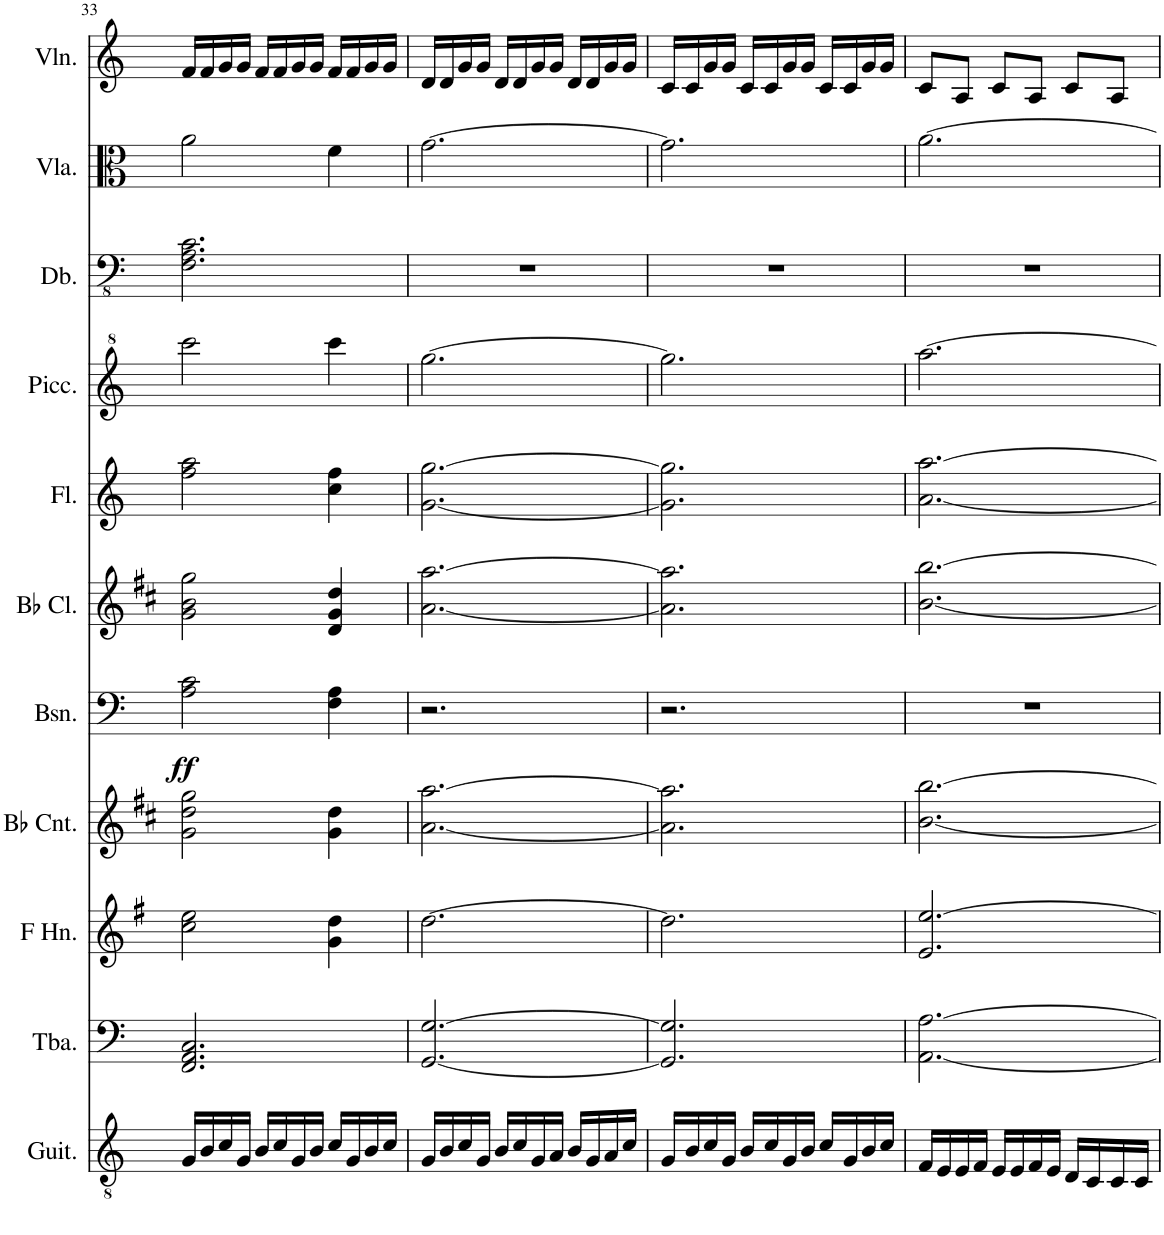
**kern	**kern	**kern	**kern	**kern	**dynam	**kern	**kern	**kern	**kern	**kern	**kern
*part11	*part10	*part9	*part8	*part7	*part7	*part6	*part5	*part4	*part3	*part2	*part1
*staff11	*staff10	*staff9	*staff8	*staff7	*staff7	*staff6	*staff5	*staff4	*staff3	*staff2	*staff1
*I"Acoustic Guitar	*I"Tuba	*I"Horn in F	*I"Bb Cornet	*I"Bassoon	*	*I"Bb Clarinet	*I"Flute	*I"Piccolo	*I"Double Bass	*I"Viola	*I"Violin
*I'Guit.	*I'Tba.	*	*I'Bb Cnt.	*I'Bsn.	*	*I'Bb Cl.	*I'Fl.	*I'Picc.	*I'Db.	*I'Vla.	*I'Vln.
!!LO:PB:g=z
*clefGv2	*clefF4	*clefG2	*clefG2	*clefF4	*	*clefG2	*clefG2	*clefG^2	*clefFv4	*clefC3	*clefG2
*	*	*Trd4c7	*Trd1c2	*	*	*Trd1c2	*	*Trd-7c-12	*Trd7c12	*	*
*k[]	*k[]	*k[f#]	*k[f#c#]	*k[]	*	*k[f#c#]	*k[]	*k[]	*k[]	*k[]	*k[]
*M3/4	*M3/4	*M3/4	*M3/4	*M3/4	*	*M3/4	*M3/4	*M3/4	*M3/4	*M3/4	*M3/4
=33	=33	=33	=33	=33	=33	=33	=33	=33	=33	=33	=33
!	!	!	!	!	!LO:DY:b	!	!	!	!	!	!
16G/LL	2.FF/ 2.AA/ 2.C/	2cc\ 2ee\	2g\ 2dd\ 2gg\	2A\ 2c\	ff	2g\ 2b\ 2gg\	2ff\ 2aa\	2cccc\	2.FF\ 2.AA\ 2.C\	2a\	16f/LL
16B/	.	.	.	.	.	.	.	.	.	.	16f/
16c/	.	.	.	.	.	.	.	.	.	.	16g/
16G/JJ	.	.	.	.	.	.	.	.	.	.	16g/JJ
16B/LL	.	.	.	.	.	.	.	.	.	.	16f/LL
16c/	.	.	.	.	.	.	.	.	.	.	16f/
16G/	.	.	.	.	.	.	.	.	.	.	16g/
16B/JJ	.	.	.	.	.	.	.	.	.	.	16g/JJ
16c/LL	.	4g\ 4dd\	4g\ 4dd\	4F\ 4A\	.	4d/ 4g/ 4dd/	4cc\ 4ff\	4cccc\	.	4f\	16f/LL
16G/	.	.	.	.	.	.	.	.	.	.	16f/
16B/	.	.	.	.	.	.	.	.	.	.	16g/
16c/JJ	.	.	.	.	.	.	.	.	.	.	16g/JJ
=34	=34	=34	=34	=34	=34	=34	=34	=34	=34	=34	=34
16G/LL	[2.GG/ [2.G/	[2.dd\	[2.a\ [2.aa\	2.r	.	[2.a\ [2.aa\	[2.g\ [2.gg\	[2.ggg\	2.r	[2.g\	16d/LL
16B/	.	.	.	.	.	.	.	.	.	.	16d/
16c/	.	.	.	.	.	.	.	.	.	.	16g/
16G/JJ	.	.	.	.	.	.	.	.	.	.	16g/JJ
16B/LL	.	.	.	.	.	.	.	.	.	.	16d/LL
16c/	.	.	.	.	.	.	.	.	.	.	16d/
16G/	.	.	.	.	.	.	.	.	.	.	16g/
16A/JJ	.	.	.	.	.	.	.	.	.	.	16g/JJ
16B/LL	.	.	.	.	.	.	.	.	.	.	16d/LL
16G/	.	.	.	.	.	.	.	.	.	.	16d/
16A/	.	.	.	.	.	.	.	.	.	.	16g/
16c/JJ	.	.	.	.	.	.	.	.	.	.	16g/JJ
=35	=35	=35	=35	=35	=35	=35	=35	=35	=35	=35	=35
16G/LL	2.GG/] 2.G/]	2.dd\]	2.a\] 2.aa\]	2.r	.	2.a\] 2.aa\]	2.g\] 2.gg\]	2.ggg\]	2.r	2.g\]	16c/LL
16B/	.	.	.	.	.	.	.	.	.	.	16c/
16c/	.	.	.	.	.	.	.	.	.	.	16g/
16G/JJ	.	.	.	.	.	.	.	.	.	.	16g/JJ
16B/LL	.	.	.	.	.	.	.	.	.	.	16c/LL
16c/	.	.	.	.	.	.	.	.	.	.	16c/
16G/	.	.	.	.	.	.	.	.	.	.	16g/
16B/JJ	.	.	.	.	.	.	.	.	.	.	16g/JJ
16c/LL	.	.	.	.	.	.	.	.	.	.	16c/LL
16G/	.	.	.	.	.	.	.	.	.	.	16c/
16B/	.	.	.	.	.	.	.	.	.	.	16g/
16c/JJ	.	.	.	.	.	.	.	.	.	.	16g/JJ
=36	=36	=36	=36	=36	=36	=36	=36	=36	=36	=36	=36
16F/LL	[2.AA\ [2.A\	2.e/ [2.ee/	[2.b\ [2.bb\	2.r	.	[2.b\ [2.bb\	[2.a\ [2.aa\	[2.aaa\	2.r	[2.a\	8c/L
16E/	.	.	.	.	.	.	.	.	.	.	.
16E/	.	.	.	.	.	.	.	.	.	.	8A/J
16F/JJ	.	.	.	.	.	.	.	.	.	.	.
16E/LL	.	.	.	.	.	.	.	.	.	.	8c/L
16E/	.	.	.	.	.	.	.	.	.	.	.
16F/	.	.	.	.	.	.	.	.	.	.	8A/J
16E/JJ	.	.	.	.	.	.	.	.	.	.	.
16D/LL	.	.	.	.	.	.	.	.	.	.	8c/L
16C/	.	.	.	.	.	.	.	.	.	.	.
16C/	.	.	.	.	.	.	.	.	.	.	8A/J
16C/JJ	.	.	.	.	.	.	.	.	.	.	.
=	=	=	=	=	=	=	=	=	=	=	=
*-	*-	*-	*-	*-	*-	*-	*-	*-	*-	*-	*-
